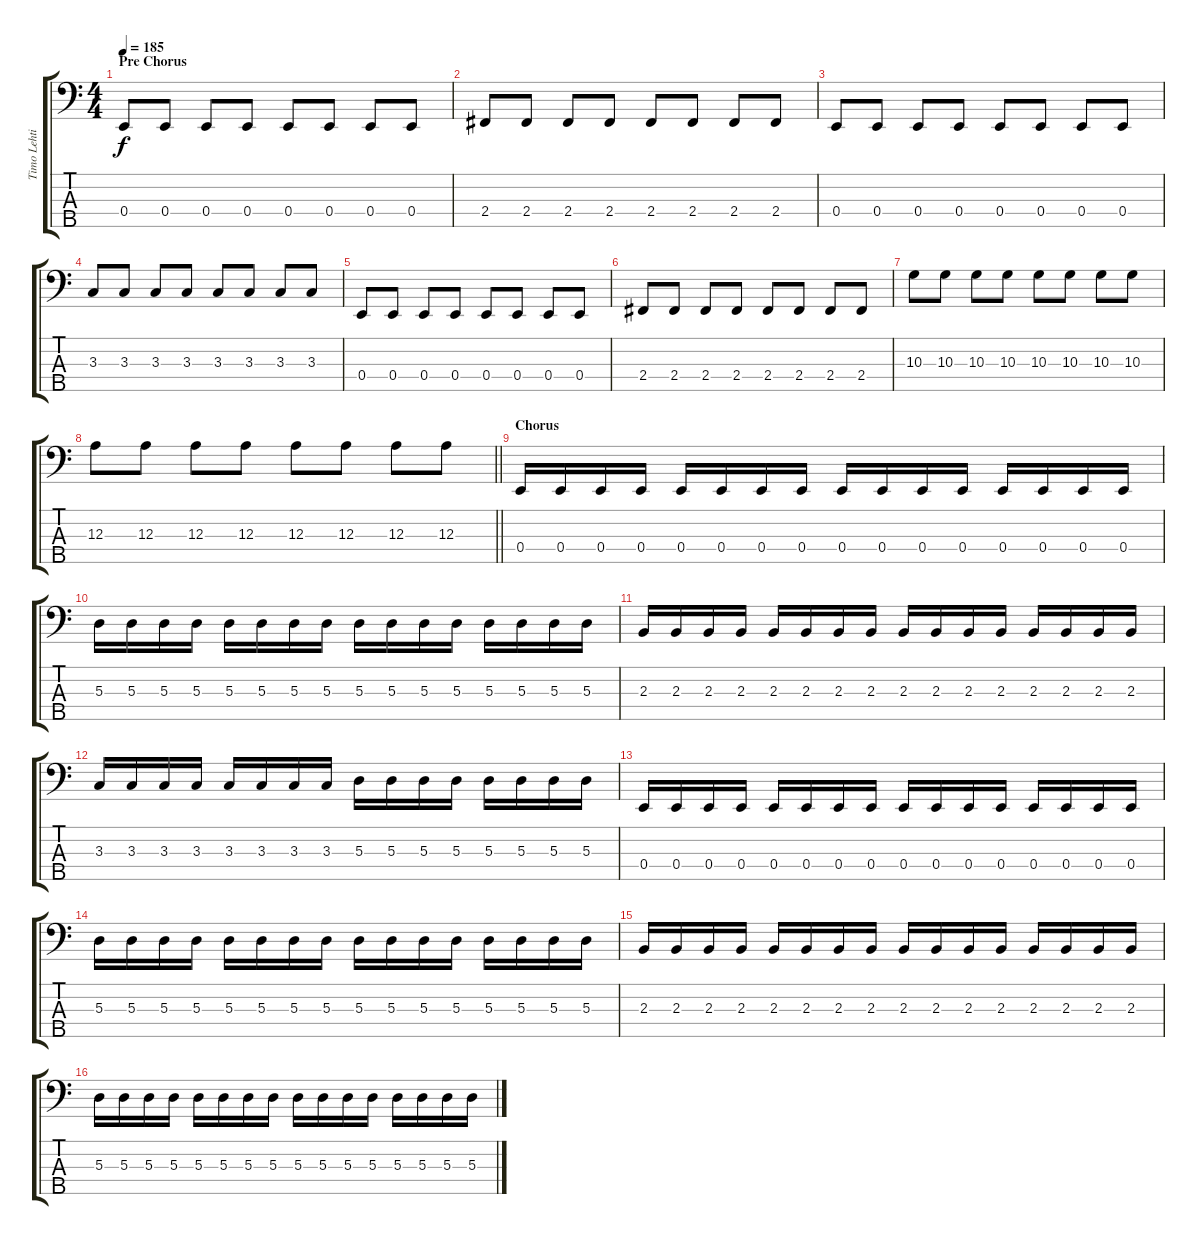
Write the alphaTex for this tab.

\track ("Timo Lehtinen '' Lede ''" "Timo Lehti") {instrument electricbasspick}
\staff {score tabs}
\tuning (G2 D2 A1 E1 B0) {hide}
\ts (4 4)
\section ("" "Pre Chorus")
\tempo 185
\clef f4
\ks c
0.4.8{dy f} 0.4.8 0.4.8 0.4.8 0.4.8 0.4.8 0.4.8 0.4.8 |
2.4.8 2.4.8 2.4.8 2.4.8 2.4.8 2.4.8 2.4.8 2.4.8 |
0.4.8 0.4.8 0.4.8 0.4.8 0.4.8 0.4.8 0.4.8 0.4.8 |
3.3.8 3.3.8 3.3.8 3.3.8 3.3.8 3.3.8 3.3.8 3.3.8 |
0.4.8 0.4.8 0.4.8 0.4.8 0.4.8 0.4.8 0.4.8 0.4.8 |
2.4.8 2.4.8 2.4.8 2.4.8 2.4.8 2.4.8 2.4.8 2.4.8 |
10.3.8 10.3.8 10.3.8 10.3.8 10.3.8 10.3.8 10.3.8 10.3.8 |
\barLineRight lightlight
12.3.8 12.3.8 12.3.8 12.3.8 12.3.8 12.3.8 12.3.8 12.3.8 |
\section ("" "Chorus")
0.4.16 0.4.16 0.4.16 0.4.16 0.4.16 0.4.16 0.4.16 0.4.16 0.4.16 0.4.16 0.4.16 0.4.16 0.4.16 0.4.16 0.4.16 0.4.16 |
5.3.16 5.3.16 5.3.16 5.3.16 5.3.16 5.3.16 5.3.16 5.3.16 5.3.16 5.3.16 5.3.16 5.3.16 5.3.16 5.3.16 5.3.16 5.3.16 |
2.3.16 2.3.16 2.3.16 2.3.16 2.3.16 2.3.16 2.3.16 2.3.16 2.3.16 2.3.16 2.3.16 2.3.16 2.3.16 2.3.16 2.3.16 2.3.16 |
3.3.16 3.3.16 3.3.16 3.3.16 3.3.16 3.3.16 3.3.16 3.3.16 5.3.16 5.3.16 5.3.16 5.3.16 5.3.16 5.3.16 5.3.16 5.3.16 |
0.4.16 0.4.16 0.4.16 0.4.16 0.4.16 0.4.16 0.4.16 0.4.16 0.4.16 0.4.16 0.4.16 0.4.16 0.4.16 0.4.16 0.4.16 0.4.16 |
5.3.16 5.3.16 5.3.16 5.3.16 5.3.16 5.3.16 5.3.16 5.3.16 5.3.16 5.3.16 5.3.16 5.3.16 5.3.16 5.3.16 5.3.16 5.3.16 |
2.3.16 2.3.16 2.3.16 2.3.16 2.3.16 2.3.16 2.3.16 2.3.16 2.3.16 2.3.16 2.3.16 2.3.16 2.3.16 2.3.16 2.3.16 2.3.16 |
5.3.16 5.3.16 5.3.16 5.3.16 5.3.16 5.3.16 5.3.16 5.3.16 5.3.16 5.3.16 5.3.16 5.3.16 5.3.16 5.3.16 5.3.16 5.3.16
